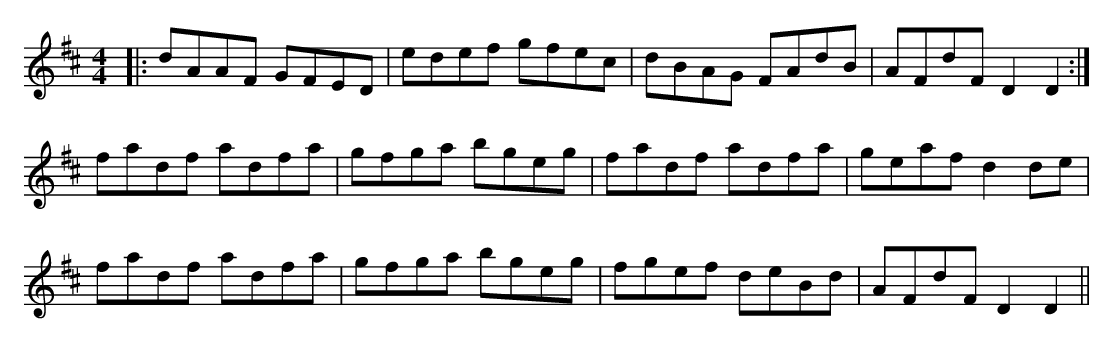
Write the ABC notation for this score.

X:1
M:4/4
K:D
|:dAAF GFED|edef gfec|dBAG FAdB|AFdF D2 D2:|
fadf adfa|gfga bgeg|fadf adfa|geaf d2 de|
fadf adfa|gfga bgeg|fgef deBd|AFdF D2 D2||
